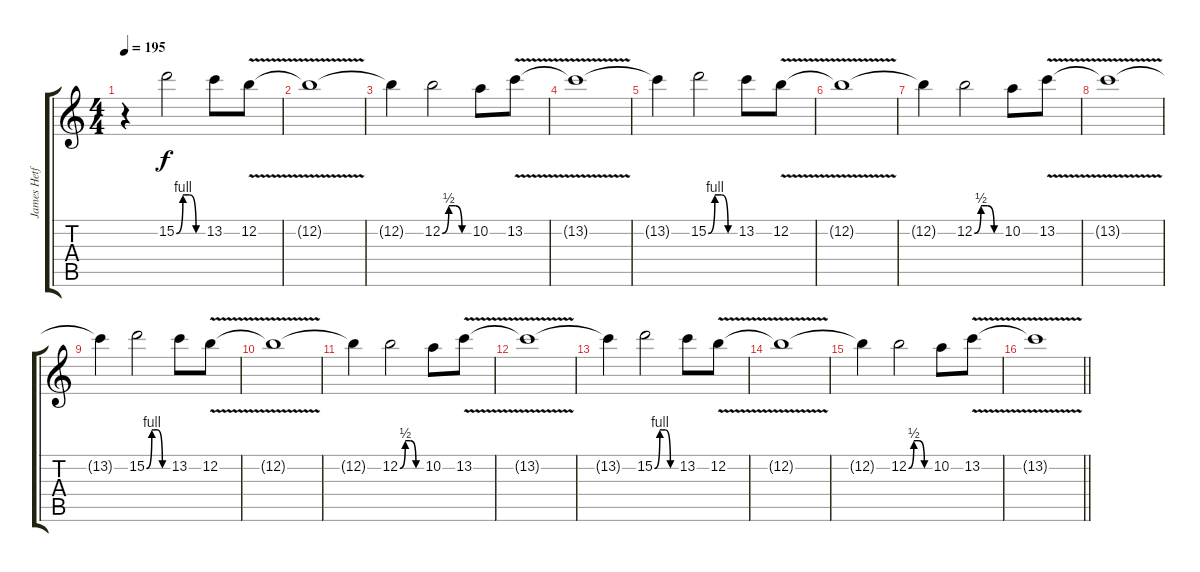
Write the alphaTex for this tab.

\track ("James Hetfield Secondary" "James Hetf") {instrument distortionguitar}
\staff {score tabs}
\tuning (E4 B3 G3 D3 A2 E2) {hide}
\ts (4 4)
\tempo 195
\clef g2
\ks c
r.4{dy f} 15.2{be (custom 0 0 15 4 30 4 45 0 60 0)}.2 13.2.8 12.2{v}.8 |
12.2{t}.1 |
12.2{t}.4 12.2{be (custom 0 0 15 2 30 2 45 0 60 0)}.2 10.2.8 13.2{v}.8 |
13.2{t}.1 |
13.2{t}.4 15.2{be (custom 0 0 15 4 30 4 45 0 60 0)}.2 13.2.8 12.2{v}.8 |
12.2{t}.1 |
12.2{t}.4 12.2{be (custom 0 0 15 2 30 2 45 0 60 0)}.2 10.2.8 13.2{v}.8 |
13.2{t}.1 |
13.2{t}.4 15.2{be (custom 0 0 15 4 30 4 45 0 60 0)}.2 13.2.8 12.2{v}.8 |
12.2{t}.1 |
12.2{t}.4 12.2{be (custom 0 0 15 2 30 2 45 0 60 0)}.2 10.2.8 13.2{v}.8 |
13.2{t}.1 |
13.2{t}.4 15.2{be (custom 0 0 15 4 30 4 45 0 60 0)}.2 13.2.8 12.2{v}.8 |
12.2{t}.1 |
12.2{t}.4 12.2{be (custom 0 0 15 2 30 2 45 0 60 0)}.2 10.2.8 13.2{v}.8 |
\barLineRight lightlight
13.2{t}.1
